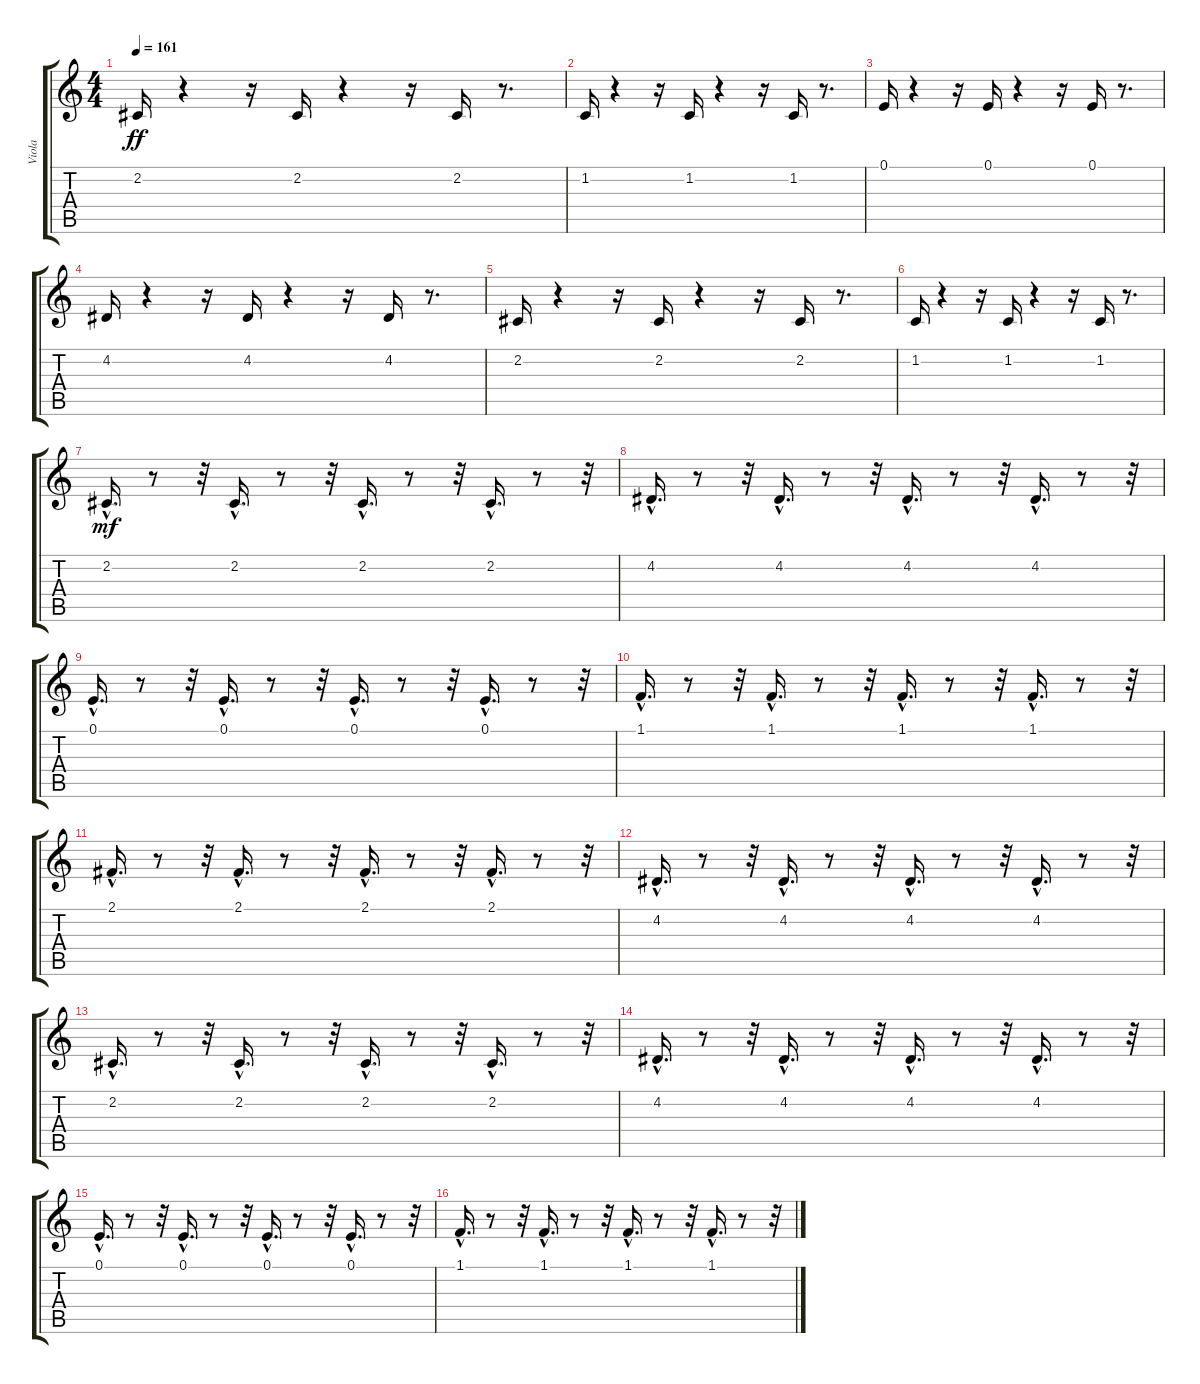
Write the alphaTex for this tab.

\track ("Viola" "Viola") {instrument viola}
\staff {score tabs}
\tuning (E4 B3 G3 D3 A2 E2) {hide}
\ts (4 4)
\tempo 161
\clef g2
\ks c
2.2.16{dy ff} r.4 r.16 2.2.16 r.4 r.16 2.2.16 r.8{d} |
1.2.16 r.4 r.16 1.2.16 r.4 r.16 1.2.16 r.8{d} |
0.1.16 r.4 r.16 0.1.16 r.4 r.16 0.1.16 r.8{d} |
4.2.16 r.4 r.16 4.2.16 r.4 r.16 4.2.16 r.8{d} |
2.2.16 r.4 r.16 2.2.16 r.4 r.16 2.2.16 r.8{d} |
1.2.16 r.4 r.16 1.2.16 r.4 r.16 1.2.16 r.8{d} |
2.2{hac}.16{d dy mf} r.8 r.32 2.2{hac}.16{d} r.8 r.32 2.2{hac}.16{d} r.8 r.32 2.2{hac}.16{d} r.8 r.32 |
4.2{hac}.16{d} r.8 r.32 4.2{hac}.16{d} r.8 r.32 4.2{hac}.16{d} r.8 r.32 4.2{hac}.16{d} r.8 r.32 |
0.1{hac}.16{d} r.8 r.32 0.1{hac}.16{d} r.8 r.32 0.1{hac}.16{d} r.8 r.32 0.1{hac}.16{d} r.8 r.32 |
1.1{hac}.16{d} r.8 r.32 1.1{hac}.16{d} r.8 r.32 1.1{hac}.16{d} r.8 r.32 1.1{hac}.16{d} r.8 r.32 |
2.1{hac}.16{d} r.8 r.32 2.1{hac}.16{d} r.8 r.32 2.1{hac}.16{d} r.8 r.32 2.1{hac}.16{d} r.8 r.32 |
4.2{hac}.16{d} r.8 r.32 4.2{hac}.16{d} r.8 r.32 4.2{hac}.16{d} r.8 r.32 4.2{hac}.16{d} r.8 r.32 |
2.2{hac}.16{d} r.8 r.32 2.2{hac}.16{d} r.8 r.32 2.2{hac}.16{d} r.8 r.32 2.2{hac}.16{d} r.8 r.32 |
4.2{hac}.16{d} r.8 r.32 4.2{hac}.16{d} r.8 r.32 4.2{hac}.16{d} r.8 r.32 4.2{hac}.16{d} r.8 r.32 |
0.1{hac}.16{d} r.8 r.32 0.1{hac}.16{d} r.8 r.32 0.1{hac}.16{d} r.8 r.32 0.1{hac}.16{d} r.8 r.32 |
1.1{hac}.16{d} r.8 r.32 1.1{hac}.16{d} r.8 r.32 1.1{hac}.16{d} r.8 r.32 1.1{hac}.16{d} r.8 r.32
